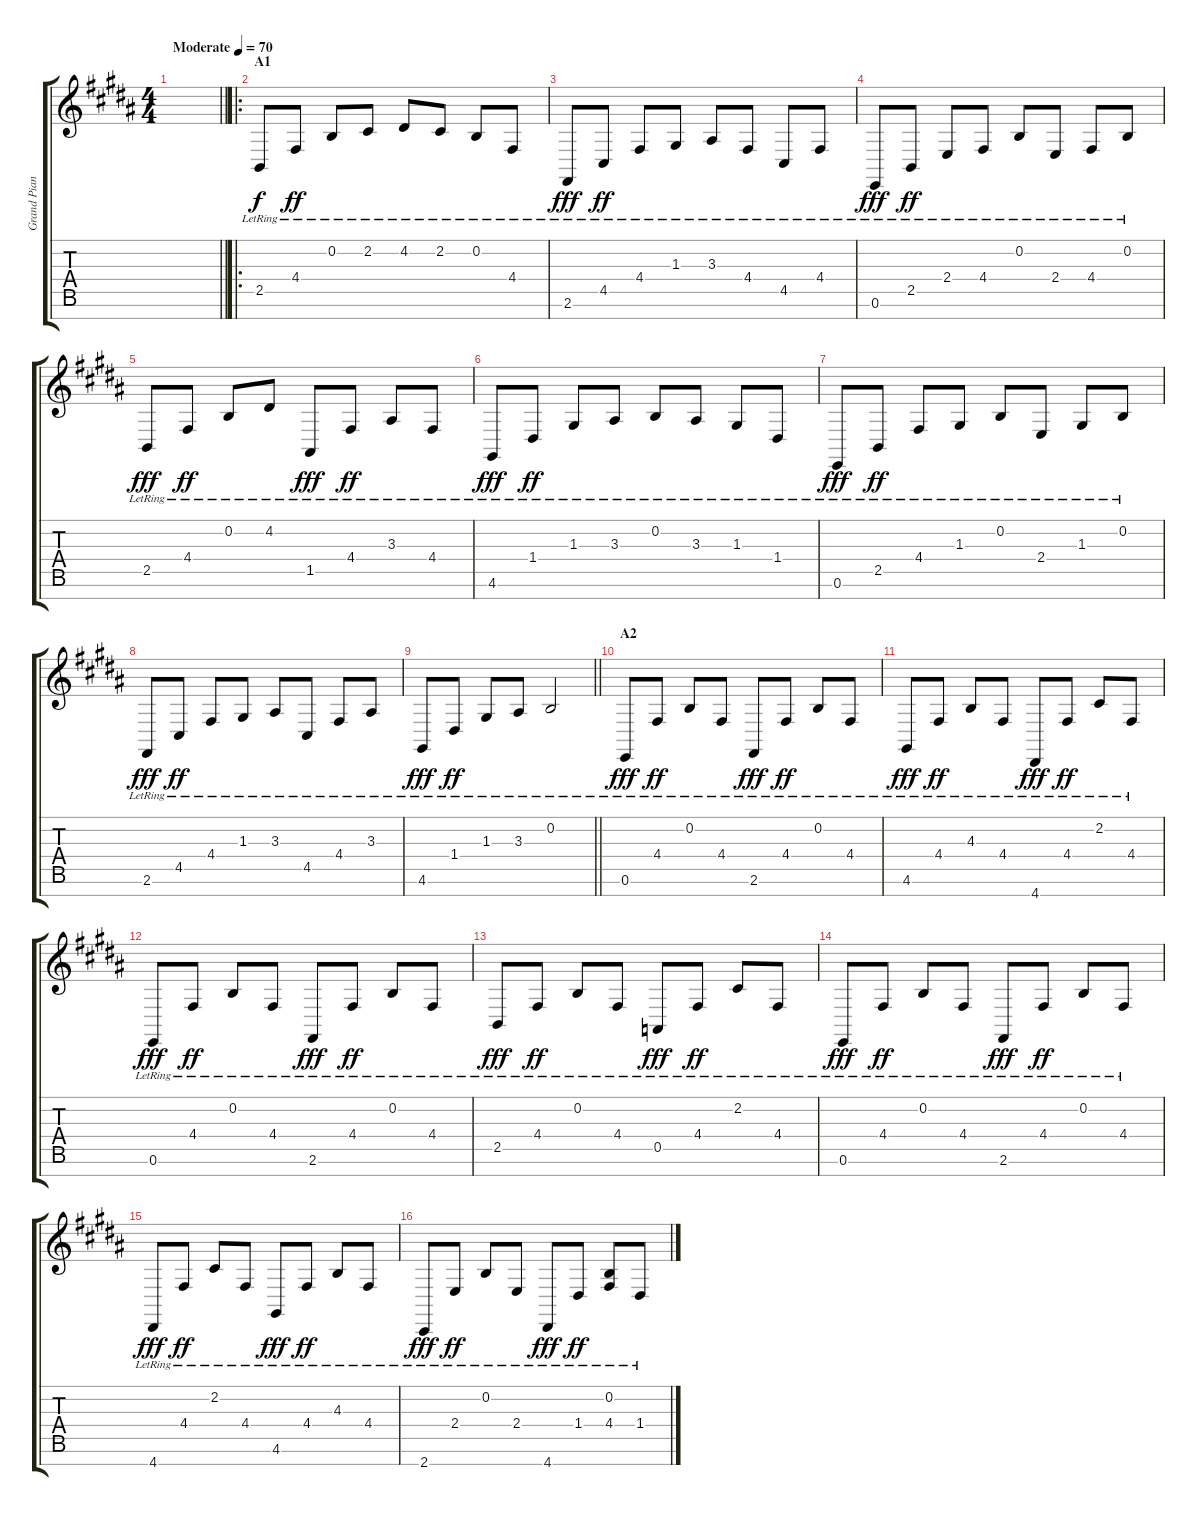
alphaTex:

\track ("Grand Piano" "Grand Pian") {instrument acousticgrandpiano}
\staff {score tabs}
\tuning (E4 B3 G3 D3 A2 E2 B1) {hide}
\ts (4 4)
\section ("" "")
\tempo (70 "Moderate")
\clef g2
\barLineRight lightlight
\ks b
|
\ro
\section ("" "A1")
2.5{lr}.8 4.4{lr}.8{dy ff} 0.2{lr}.8 2.2{lr}.8 4.2{lr}.8 2.2{lr}.8 0.2{lr}.8 4.4{lr}.8 |
2.6{lr}.8{dy fff} 4.5{lr}.8{dy ff} 4.4{lr}.8 1.3{lr}.8 3.3{lr}.8 4.4{lr}.8 4.5{lr}.8 4.4{lr}.8 |
0.6{lr}.8{dy fff} 2.5{lr}.8{dy ff} 2.4{lr}.8 4.4{lr}.8 0.2{lr}.8 2.4{lr}.8 4.4{lr}.8 0.2{lr}.8 |
2.5{lr}.8{dy fff} 4.4{lr}.8{dy ff} 0.2{lr}.8 4.2{lr}.8 1.5{lr}.8{dy fff} 4.4{lr}.8{dy ff} 3.3{lr}.8 4.4{lr}.8 |
4.6{lr}.8{dy fff} 1.4{lr}.8{dy ff} 1.3{lr}.8 3.3{lr}.8 0.2{lr}.8 3.3{lr}.8 1.3{lr}.8 1.4{lr}.8 |
0.6{lr}.8{dy fff} 2.5{lr}.8{dy ff} 4.4{lr}.8 1.3{lr}.8 0.2{lr}.8 2.4{lr}.8 1.3{lr}.8 0.2{lr}.8 |
2.6{lr}.8{dy fff} 4.5{lr}.8{dy ff} 4.4{lr}.8 1.3{lr}.8 3.3{lr}.8 4.5{lr}.8 4.4{lr}.8 3.3{lr}.8 |
\barLineRight lightlight
4.6{lr}.8{dy fff} 1.4{lr}.8{dy ff} 1.3{lr}.8 3.3{lr}.8 0.2{lr}.2 |
\section ("" "A2")
0.6{lr}.8{dy fff} 4.4{lr}.8{dy ff} 0.2{lr}.8 4.4{lr}.8 2.6{lr}.8{dy fff} 4.4{lr}.8{dy ff} 0.2{lr}.8 4.4{lr}.8 |
4.6{lr}.8{dy fff} 4.4{lr}.8{dy ff} 4.3{lr}.8 4.4{lr}.8 4.7{lr}.8{dy fff} 4.4{lr}.8{dy ff} 2.2{lr}.8 4.4{lr}.8 |
0.6{lr}.8{dy fff} 4.4{lr}.8{dy ff} 0.2{lr}.8 4.4{lr}.8 2.6{lr}.8{dy fff} 4.4{lr}.8{dy ff} 0.2{lr}.8 4.4{lr}.8 |
2.5{lr}.8{dy fff} 4.4{lr}.8{dy ff} 0.2{lr}.8 4.4{lr}.8 0.5{lr}.8{dy fff} 4.4{lr}.8{dy ff} 2.2{lr}.8 4.4{lr}.8 |
0.6{lr}.8{dy fff} 4.4{lr}.8{dy ff} 0.2{lr}.8 4.4{lr}.8 2.6{lr}.8{dy fff} 4.4{lr}.8{dy ff} 0.2{lr}.8 4.4{lr}.8 |
4.7{lr}.8{dy fff} 4.4{lr}.8{dy ff} 2.2{lr}.8 4.4{lr}.8 4.6{lr}.8{dy fff} 4.4{lr}.8{dy ff} 4.3{lr}.8 4.4{lr}.8 |
2.7{lr}.8{dy fff} 2.4{lr}.8{dy ff} 0.2{lr}.8 2.4{lr}.8 4.7{lr}.8{dy fff} 1.4{lr}.8{dy ff} (0.2{lr} 4.4{lr}).8 1.4{lr}.8
